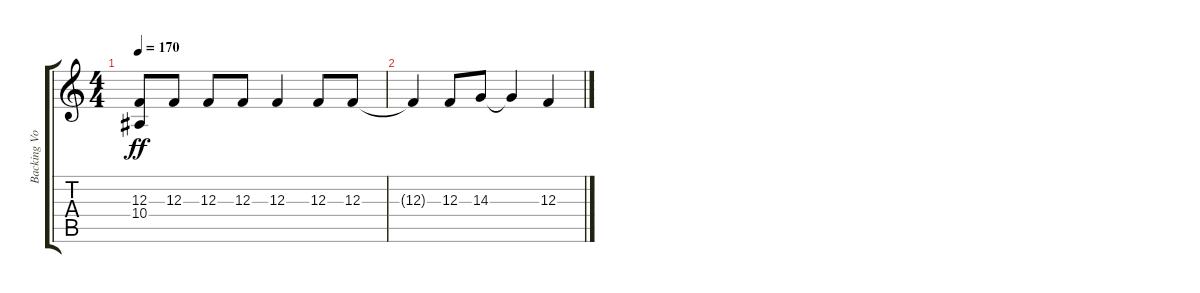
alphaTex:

\track ("Backing Vocals" "Backing Vo") {instrument sopranosax}
\staff {score tabs}
\tuning (D4 A3 F3 C3 G2 D2) {hide}
\ts (4 4)
\tempo 170
\clef g2
\ks c
(12.3 10.4).8{dy ff} 12.3.8 12.3.8 12.3.8 12.3.4 12.3.8 12.3.8 |
12.3{t}.4 12.3.8 14.3.8 14.3{t}.4 12.3.4
